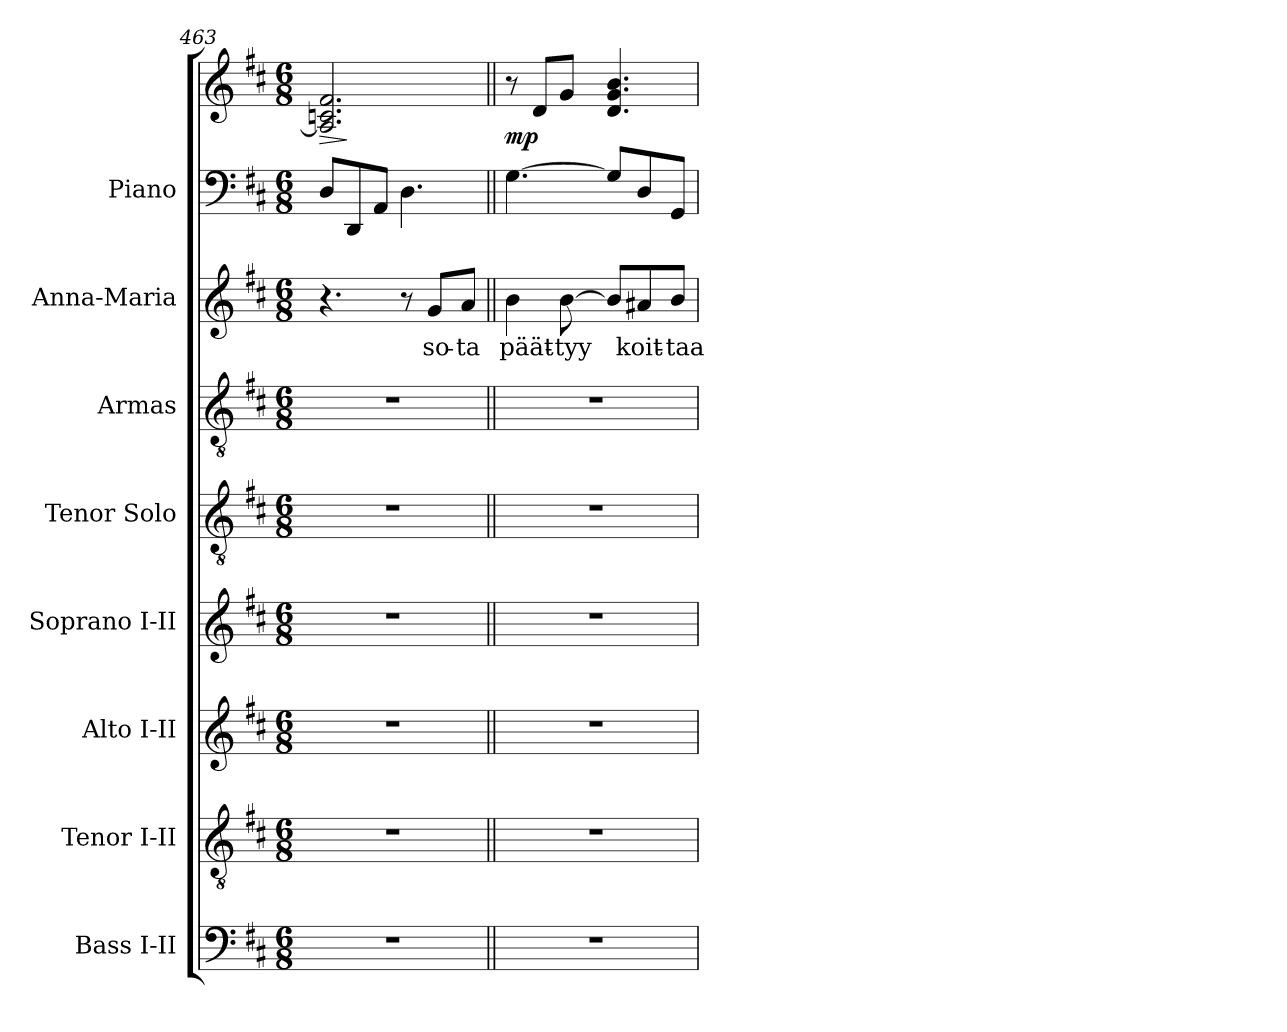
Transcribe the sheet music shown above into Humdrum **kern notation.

**kern	**kern	**kern	**kern	**kern	**kern	**kern	**text	**kern	**kern	**dynam
*part8	*part7	*part6	*part5	*part4	*part3	*part2	*part2	*part1	*part1	*part1
*staff9	*staff8	*staff7	*staff6	*staff5	*staff4	*staff3	*staff3	*staff2	*staff1	*staff1/2
*I"Bass I-II	*I"Tenor I-II	*I"Alto I-II	*I"Soprano I-II	*I"Tenor Solo	*I"Armas	*I"Anna-Maria	*	*I"Piano	*	*
*I'B.	*I'T.	*I'A.	*I'S.	*I'T. Solo	*I'Armas	*I'A-M	*	*I'Pno.	*	*
*clefF4	*clefGv2	*clefG2	*clefG2	*clefGv2	*clefGv2	*clefG2	*	*clefF4	*clefG2	*
*	*ITrd7c12	*	*	*ITrd7c12	*ITrd7c12	*	*	*	*	*
*k[f#c#]	*k[f#c#]	*k[f#c#]	*k[f#c#]	*k[f#c#]	*k[f#c#]	*k[f#c#]	*	*k[f#c#]	*k[f#c#]	*
*D:	*D:	*D:	*D:	*D:	*D:	*D:	*	*D:	*D:	*
*M6/8	*M6/8	*M6/8	*M6/8	*M6/8	*M6/8	*M6/8	*	*M6/8	*M6/8	*
=463	=463	=463	=463	=463	=463	=463	=463	=463	=463	=463
!LO:N:vis=1	!LO:N:vis=1	!LO:N:vis=1	!LO:N:vis=1	!LO:N:vis=1	!LO:N:vis=1	!	!	!	!	!LO:HP:b
2.r	2.r	2.r	2.r	2.r	2.r	4.r	.	8Di/L	2.Ai/] 2.cni 2.f#i	>
.	.	.	.	.	.	.	.	8DDi/	.	]
.	.	.	.	.	.	.	.	8AAi/J	.	.
.	.	.	.	.	.	8r	.	4.Di\	.	.
!	!	!	!	!	!	!	!LO:LY:b:color=#000000	!	!	!
.	.	.	.	.	.	8gi/L	so-	.	.	.
!	!	!	!	!	!	!	!LO:LY:b:color=#000000	!	!	!
.	.	.	.	.	.	8ai/J	-ta	.	.	.
!!LO:LB:g=z
=464||	=464||	=464||	=464||	=464||	=464||	=464||	=464||	=464||	=464||	=464||
!LO:N:vis=1	!LO:N:vis=1	!LO:N:vis=1	!LO:N:vis=1	!LO:N:vis=1	!LO:N:vis=1	!	!	!	!	!
!	!	!	!	!	!	!	!LO:LY:b:color=#000000	!	!	!
2.r	2.r	2.r	2.r	2.r	2.r	4bi\	päät-	[>4.Gi\	8r	mp
.	.	.	.	.	.	.	.	.	8di/L	.
!	!	!	!	!	!	!	!LO:LY:b:color=#000000	!	!	!
.	.	.	.	.	.	[>8bi\	-tyy	.	8gi/J	.
.	.	.	.	.	.	8bi/L]	.	8Gi/L]	4.di/ 4.gi 4.bi	.
!	!	!	!	!	!	!	!LO:LY:b:color=#000000	!	!	!
.	.	.	.	.	.	8a#Xi/	koit-	8Di/	.	.
!	!	!	!	!	!	!	!LO:LY:b:color=#000000	!	!	!
.	.	.	.	.	.	8bi/J	-taa	8GGi/J	.	.
=	=	=	=	=	=	=	=	=	=	=
*-	*-	*-	*-	*-	*-	*-	*-	*-	*-	*-
